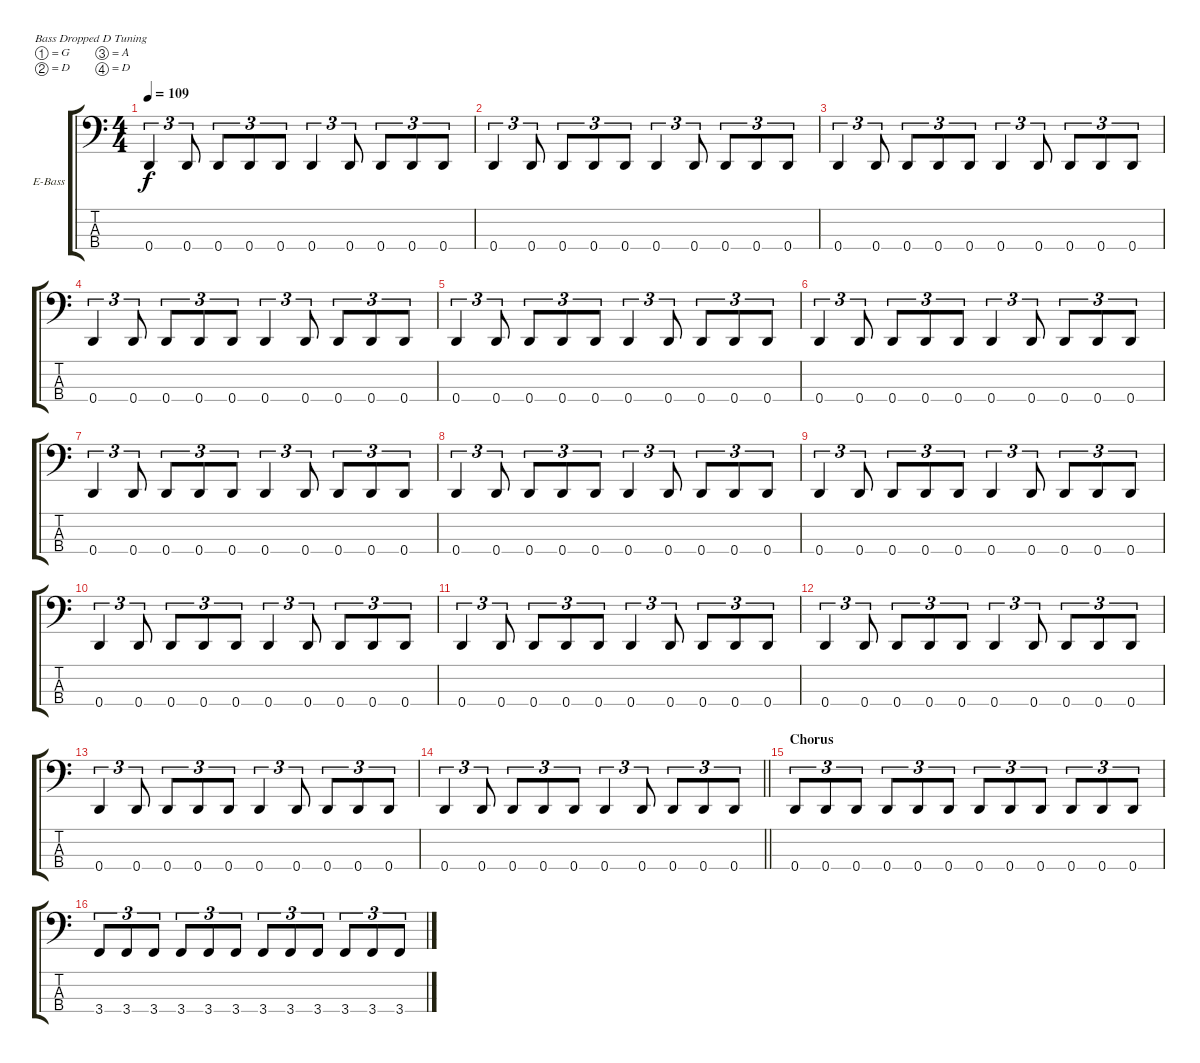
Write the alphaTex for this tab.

\bracketExtendMode groupsimilarinstruments
\firstSystemTrackNameOrientation horizontal
\otherSystemsTrackNameOrientation horizontal
\track ("Bass" "E-Bass") {instrument electricbassfinger}
\staff {score tabs}
\tuning (G2 D2 A1 D1)
\ts (4 4)
\tempo 109
\clef f4
\ks c
0.4.4{tu (3 2) dy f} 0.4.8{tu (3 2)} 0.4.8{tu (3 2)} 0.4.8{tu (3 2)} 0.4.8{tu (3 2)} 0.4.4{tu (3 2)} 0.4.8{tu (3 2)} 0.4.8{tu (3 2)} 0.4.8{tu (3 2)} 0.4.8{tu (3 2)} |
0.4.4{tu (3 2)} 0.4.8{tu (3 2)} 0.4.8{tu (3 2)} 0.4.8{tu (3 2)} 0.4.8{tu (3 2)} 0.4.4{tu (3 2)} 0.4.8{tu (3 2)} 0.4.8{tu (3 2)} 0.4.8{tu (3 2)} 0.4.8{tu (3 2)} |
0.4.4{tu (3 2)} 0.4.8{tu (3 2)} 0.4.8{tu (3 2)} 0.4.8{tu (3 2)} 0.4.8{tu (3 2)} 0.4.4{tu (3 2)} 0.4.8{tu (3 2)} 0.4.8{tu (3 2)} 0.4.8{tu (3 2)} 0.4.8{tu (3 2)} |
0.4.4{tu (3 2)} 0.4.8{tu (3 2)} 0.4.8{tu (3 2)} 0.4.8{tu (3 2)} 0.4.8{tu (3 2)} 0.4.4{tu (3 2)} 0.4.8{tu (3 2)} 0.4.8{tu (3 2)} 0.4.8{tu (3 2)} 0.4.8{tu (3 2)} |
0.4.4{tu (3 2)} 0.4.8{tu (3 2)} 0.4.8{tu (3 2)} 0.4.8{tu (3 2)} 0.4.8{tu (3 2)} 0.4.4{tu (3 2)} 0.4.8{tu (3 2)} 0.4.8{tu (3 2)} 0.4.8{tu (3 2)} 0.4.8{tu (3 2)} |
0.4.4{tu (3 2)} 0.4.8{tu (3 2)} 0.4.8{tu (3 2)} 0.4.8{tu (3 2)} 0.4.8{tu (3 2)} 0.4.4{tu (3 2)} 0.4.8{tu (3 2)} 0.4.8{tu (3 2)} 0.4.8{tu (3 2)} 0.4.8{tu (3 2)} |
0.4.4{tu (3 2)} 0.4.8{tu (3 2)} 0.4.8{tu (3 2)} 0.4.8{tu (3 2)} 0.4.8{tu (3 2)} 0.4.4{tu (3 2)} 0.4.8{tu (3 2)} 0.4.8{tu (3 2)} 0.4.8{tu (3 2)} 0.4.8{tu (3 2)} |
0.4.4{tu (3 2)} 0.4.8{tu (3 2)} 0.4.8{tu (3 2)} 0.4.8{tu (3 2)} 0.4.8{tu (3 2)} 0.4.4{tu (3 2)} 0.4.8{tu (3 2)} 0.4.8{tu (3 2)} 0.4.8{tu (3 2)} 0.4.8{tu (3 2)} |
0.4.4{tu (3 2)} 0.4.8{tu (3 2)} 0.4.8{tu (3 2)} 0.4.8{tu (3 2)} 0.4.8{tu (3 2)} 0.4.4{tu (3 2)} 0.4.8{tu (3 2)} 0.4.8{tu (3 2)} 0.4.8{tu (3 2)} 0.4.8{tu (3 2)} |
0.4.4{tu (3 2)} 0.4.8{tu (3 2)} 0.4.8{tu (3 2)} 0.4.8{tu (3 2)} 0.4.8{tu (3 2)} 0.4.4{tu (3 2)} 0.4.8{tu (3 2)} 0.4.8{tu (3 2)} 0.4.8{tu (3 2)} 0.4.8{tu (3 2)} |
0.4.4{tu (3 2)} 0.4.8{tu (3 2)} 0.4.8{tu (3 2)} 0.4.8{tu (3 2)} 0.4.8{tu (3 2)} 0.4.4{tu (3 2)} 0.4.8{tu (3 2)} 0.4.8{tu (3 2)} 0.4.8{tu (3 2)} 0.4.8{tu (3 2)} |
0.4.4{tu (3 2)} 0.4.8{tu (3 2)} 0.4.8{tu (3 2)} 0.4.8{tu (3 2)} 0.4.8{tu (3 2)} 0.4.4{tu (3 2)} 0.4.8{tu (3 2)} 0.4.8{tu (3 2)} 0.4.8{tu (3 2)} 0.4.8{tu (3 2)} |
0.4.4{tu (3 2)} 0.4.8{tu (3 2)} 0.4.8{tu (3 2)} 0.4.8{tu (3 2)} 0.4.8{tu (3 2)} 0.4.4{tu (3 2)} 0.4.8{tu (3 2)} 0.4.8{tu (3 2)} 0.4.8{tu (3 2)} 0.4.8{tu (3 2)} |
\barLineRight lightlight
0.4.4{tu (3 2)} 0.4.8{tu (3 2)} 0.4.8{tu (3 2)} 0.4.8{tu (3 2)} 0.4.8{tu (3 2)} 0.4.4{tu (3 2)} 0.4.8{tu (3 2)} 0.4.8{tu (3 2)} 0.4.8{tu (3 2)} 0.4.8{tu (3 2)} |
\section ("" "Chorus")
0.4.8{tu (3 2)} 0.4.8{tu (3 2)} 0.4.8{tu (3 2)} 0.4.8{tu (3 2)} 0.4.8{tu (3 2)} 0.4.8{tu (3 2)} 0.4.8{tu (3 2)} 0.4.8{tu (3 2)} 0.4.8{tu (3 2)} 0.4.8{tu (3 2)} 0.4.8{tu (3 2)} 0.4.8{tu (3 2)} |
3.4.8{tu (3 2)} 3.4.8{tu (3 2)} 3.4.8{tu (3 2)} 3.4.8{tu (3 2)} 3.4.8{tu (3 2)} 3.4.8{tu (3 2)} 3.4.8{tu (3 2)} 3.4.8{tu (3 2)} 3.4.8{tu (3 2)} 3.4.8{tu (3 2)} 3.4.8{tu (3 2)} 3.4.8{tu (3 2)}
